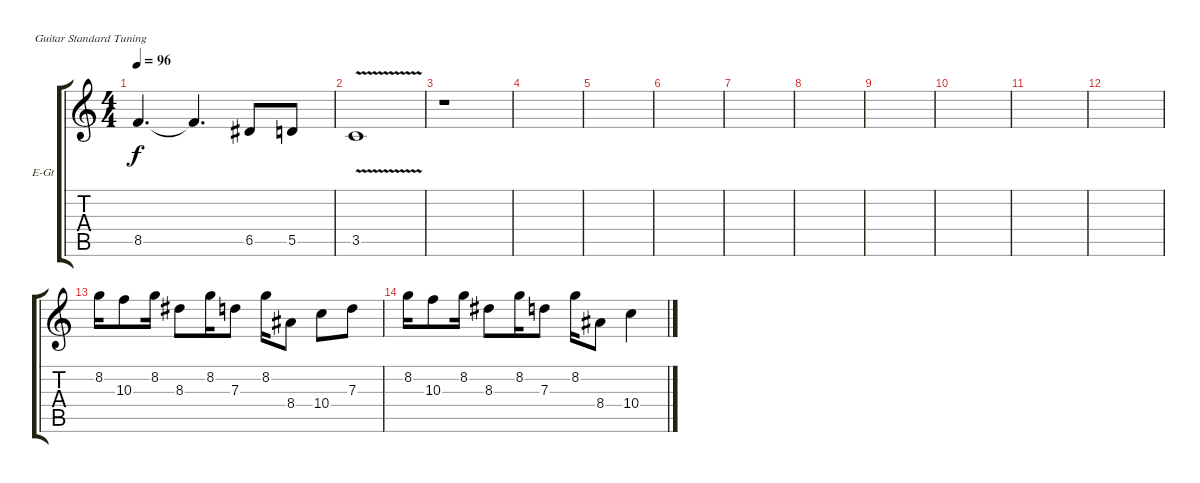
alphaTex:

\defaultSystemsLayout 4
\bracketExtendMode groupsimilarinstruments
\firstSystemTrackNameOrientation horizontal
\otherSystemsTrackNameOrientation horizontal
\track ("Extra Guitar " "E-Gt") {instrument distortionguitar}
\staff {score tabs}
\tuning (E4 B3 G3 D3 A2 E2)
\ts (4 4)
\tempo 96
\clef g2
\scale
0.333333
\ks c
8.5.4{d dy f} 8.5{t}.4{d} 6.5.8 5.5.8 |
\scale
0.333333 3.5{v}.1 |
\scale
0.333333 r.1 |
\scale
0.333333 |
\scale
0.333333 |
\scale
0.333333 |
\scale
0.333333 |
\scale
0.333333 |
\scale
0.333333 |
\scale
0.333333 |
\scale
0.333333 |
\scale
0.333333 |
\scale
0.333333 8.2.16 10.3.8 8.2.16 8.3.8 8.2.16 7.3.8 8.2.16 8.4.8 10.4.8 7.3.8 |
\scale
0.333333 8.2.16 10.3.8 8.2.16 8.3.8 8.2.16 7.3.8 8.2.16 8.4.8 10.4.4 |
\scale
0.333333 |
\scale
0.333333
